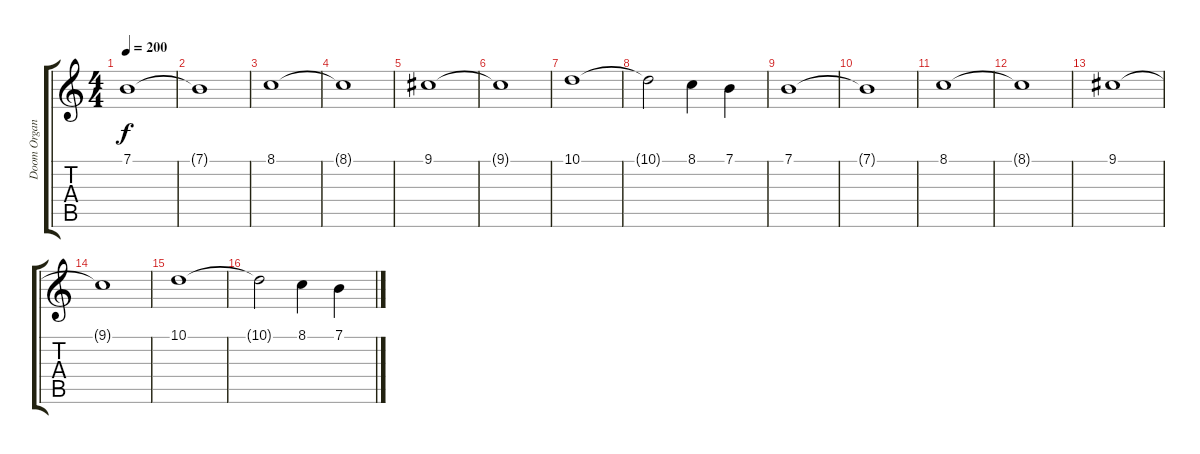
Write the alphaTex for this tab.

\track ("Doom Organ 3" "Doom Organ") {instrument rockorgan}
\staff {score tabs}
\tuning (E4 B3 G3 D3 A2 E2) {hide}
\ts (4 4)
\tempo 200
\clef g2
\ks c
7.1.1{dy f} |
7.1{t}.1 |
8.1.1 |
8.1{t}.1 |
9.1.1 |
9.1{t}.1 |
10.1.1 |
10.1{t}.2 8.1.4 7.1.4 |
7.1.1 |
7.1{t}.1 |
8.1.1 |
8.1{t}.1 |
9.1.1 |
9.1{t}.1 |
10.1.1 |
10.1{t}.2 8.1.4 7.1.4
